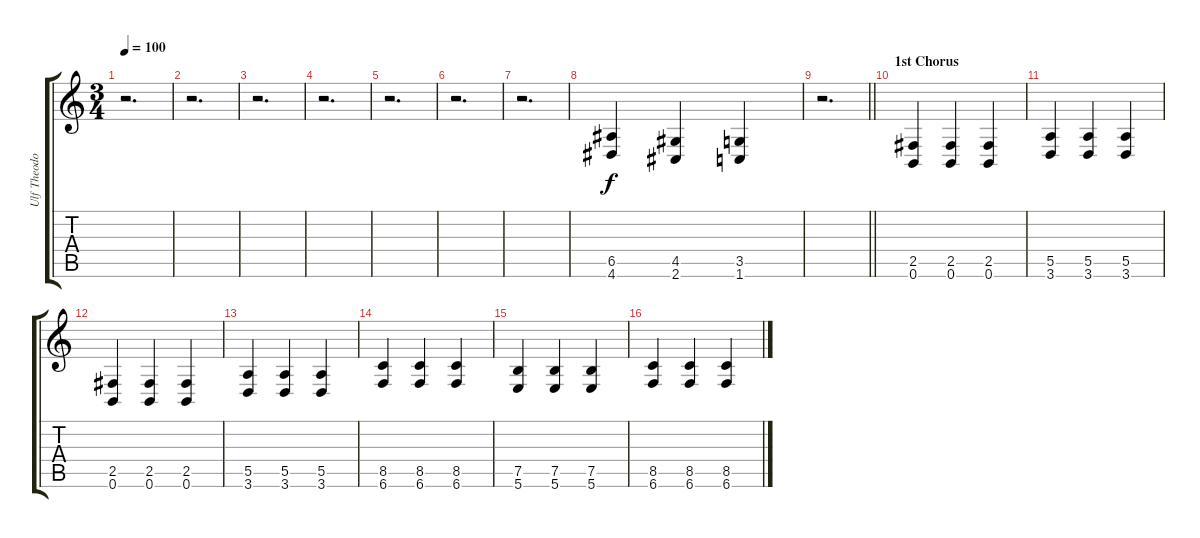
\track ("Ulf Theodor Schwadorf (Rythm Guitar)" "Ulf Theodo") {instrument distortionguitar}
\staff {score tabs}
\tuning (B3 Gb3 D3 A2 E2 B1) {hide}
\ts (3 4)
\tempo 100
\clef g2
\ks c
r.2{d dy f} |
r.2{d} |
r.2{d} |
r.2{d} |
r.2{d} |
r.2{d} |
r.2{d} |
(6.5 4.6).4 (4.5 2.6).4 (3.5 1.6).4 |
\barLineRight lightlight
r.2{d} |
\section ("" "1st Chorus")
(2.5 0.6).4 (2.5 0.6).4 (2.5 0.6).4 |
(5.5 3.6).4 (5.5 3.6).4 (5.5 3.6).4 |
(2.5 0.6).4 (2.5 0.6).4 (2.5 0.6).4 |
(5.5 3.6).4 (5.5 3.6).4 (5.5 3.6).4 |
(8.5 6.6).4 (8.5 6.6).4 (8.5 6.6).4 |
(7.5 5.6).4 (7.5 5.6).4 (7.5 5.6).4 |
(8.5 6.6).4 (8.5 6.6).4 (8.5 6.6).4
